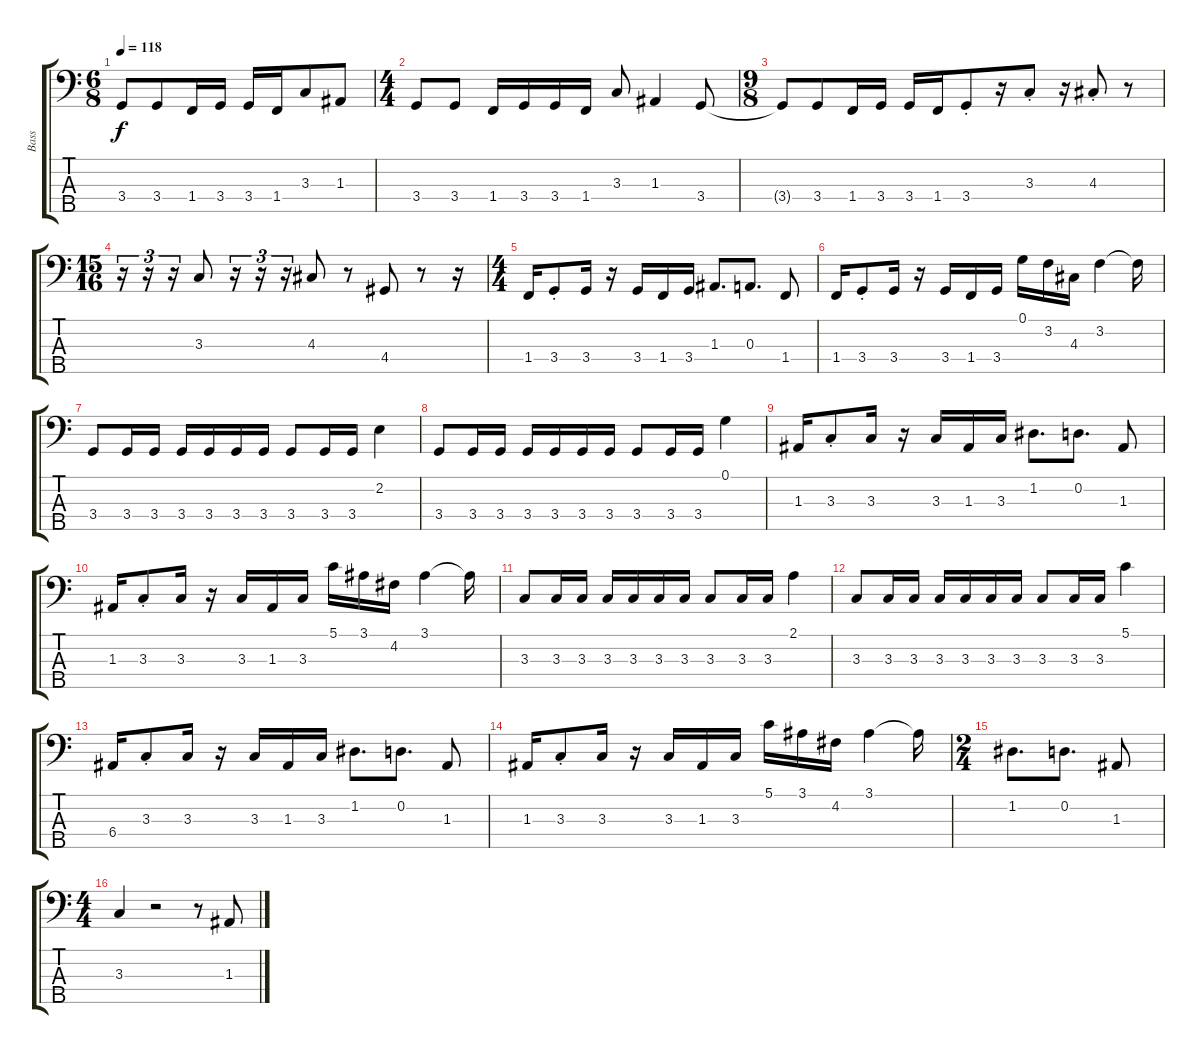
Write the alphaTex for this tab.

\track ("Bass" "Bass") {instrument electricbassfinger}
\staff {score tabs}
\tuning (G2 D2 A1 E1 B0) {hide}
\ts (6 8)
\tempo 118
\clef f4
\ks c
3.4{t}.8{dy f} 3.4.8 1.4.16 3.4.16 3.4.16 1.4.16 3.3.8 1.3.8 |
\ts (4 4)
3.4.8 3.4.8 1.4.16 3.4.16 3.4.16 1.4.16 3.3.8 1.3.4 3.4.8 |
\ts (9 8)
3.4{t}.8 3.4.8 1.4.16 3.4.16 3.4.16 1.4.16 3.4{st}.8 r.16 3.3{st}.8 r.16 4.3{st}.8 r.8 |
\ts (15 16)
r.16{tu (3 2)} r.16{tu (3 2)} r.16{tu (3 2)} 3.3.8 r.16{tu (3 2)} r.16{tu (3 2)} r.16{tu (3 2)} 4.3.8 r.8 4.4.8 r.8 r.16 |
\ts (4 4)
1.4.16 3.4{st}.8 3.4.16 r.16 3.4.16 1.4.16 3.4.16 1.3.8{d} 0.3.8{d} 1.4.8 |
1.4.16 3.4{st}.8 3.4.16 r.16 3.4.16 1.4.16 3.4.16 0.1.16 3.2.16 4.3.16 3.2.4 3.2{t}.16 |
3.4.8 3.4.16 3.4.16 3.4.16 3.4.16 3.4.16 3.4.16 3.4.8 3.4.16 3.4.16 2.2.4 |
3.4.8 3.4.16 3.4.16 3.4.16 3.4.16 3.4.16 3.4.16 3.4.8 3.4.16 3.4.16 0.1.4 |
1.3.16 3.3{st}.8 3.3.16 r.16 3.3.16 1.3.16 3.3.16 1.2.8{d} 0.2.8{d} 1.3.8 |
1.3.16 3.3{st}.8 3.3.16 r.16 3.3.16 1.3.16 3.3.16 5.1.16 3.1.16 4.2.16 3.1.4 3.1{t}.16 |
3.3.8 3.3.16 3.3.16 3.3.16 3.3.16 3.3.16 3.3.16 3.3.8 3.3.16 3.3.16 2.1.4 |
3.3.8 3.3.16 3.3.16 3.3.16 3.3.16 3.3.16 3.3.16 3.3.8 3.3.16 3.3.16 5.1.4 |
6.4.16 3.3{st}.8 3.3.16 r.16 3.3.16 1.3.16 3.3.16 1.2.8{d} 0.2.8{d} 1.3.8 |
1.3.16 3.3{st}.8 3.3.16 r.16 3.3.16 1.3.16 3.3.16 5.1.16 3.1.16 4.2.16 3.1.4 3.1{t}.16 |
\ts (2 4)
1.2.8{d} 0.2.8{d} 1.3.8 |
\ts (4 4)
3.3.4 r.2 r.8 1.3.8
